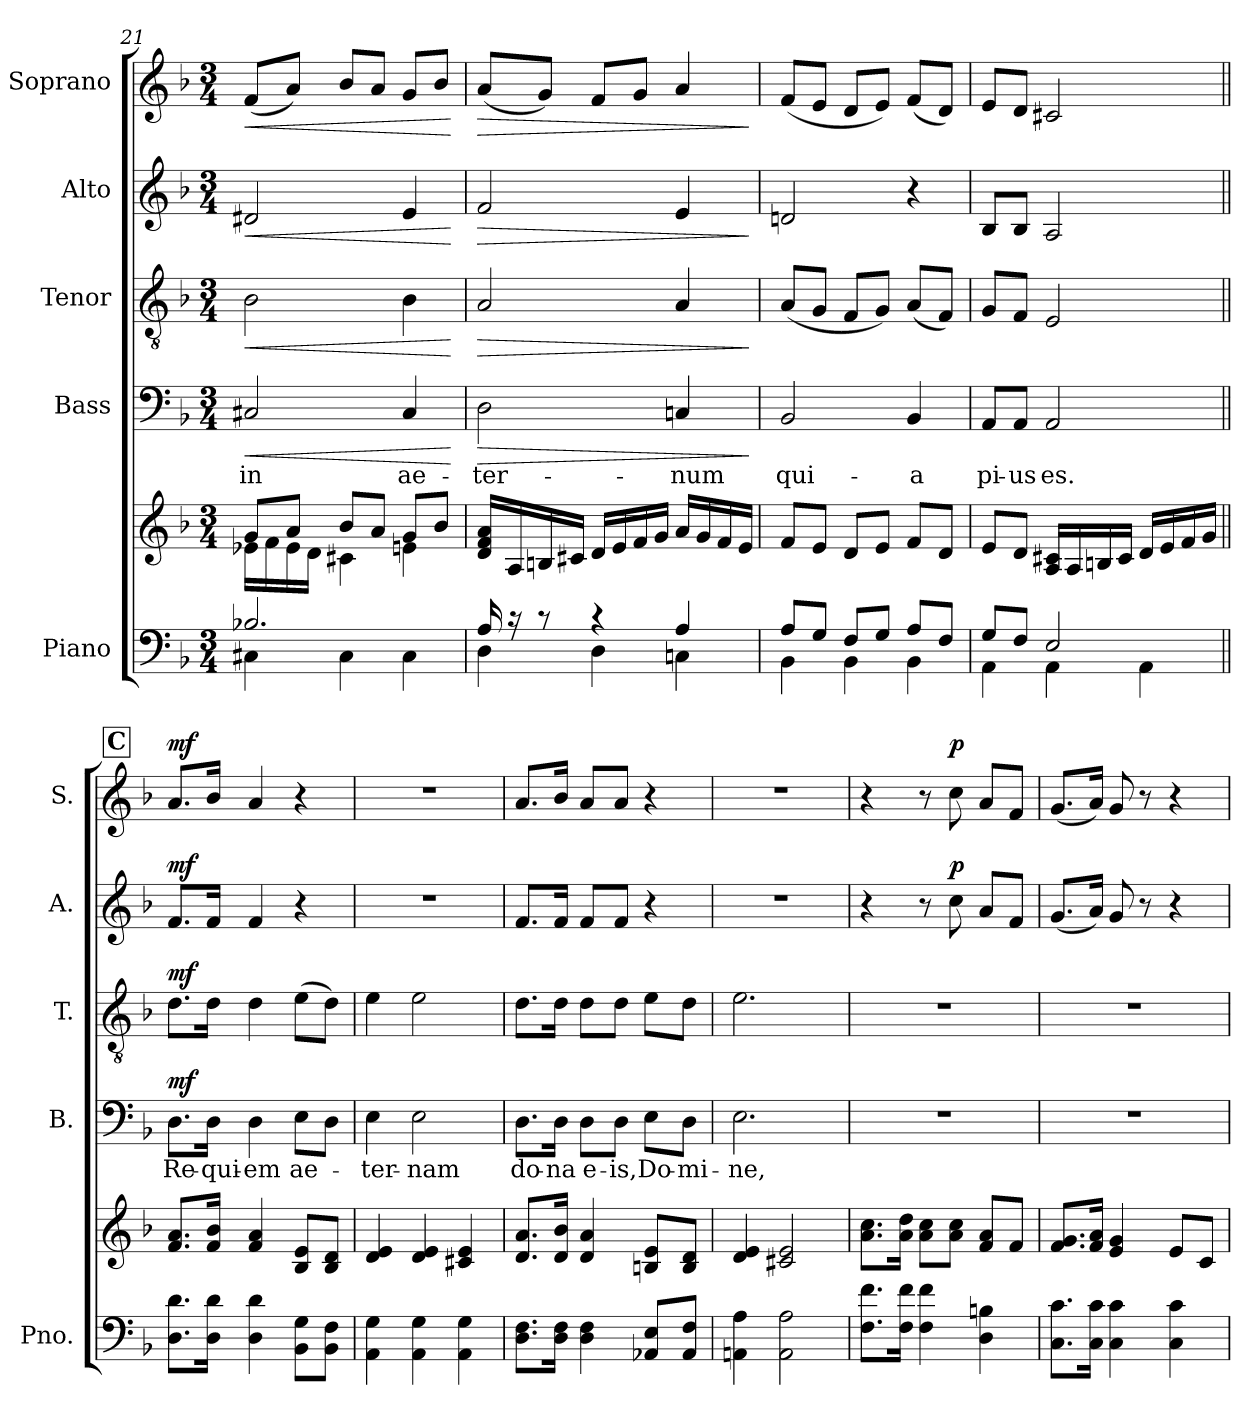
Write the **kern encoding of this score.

**kern	**kern	**kern	**text	**dynam	**kern	**dynam	**kern	**dynam	**kern	**dynam
*part5	*part5	*part4	*part4	*part4	*part3	*part3	*part2	*part2	*part1	*part1
*staff6	*staff5	*staff4	*staff4	*staff4	*staff3	*staff3	*staff2	*staff2	*staff1	*staff1
*I"Piano	*	*I"Bass	*	*	*I"Tenor	*	*I"Alto	*	*I"Soprano	*
*I'Pno.	*	*I'B.	*	*	*I'T.	*	*I'A.	*	*I'S.	*
!!LO:LB:g=z
*clefF4	*clefG2	*clefF4	*	*	*clefGv2	*	*clefG2	*	*clefG2	*
*k[b-]	*k[b-]	*k[b-]	*	*	*k[b-]	*	*k[b-]	*	*k[b-]	*
*M3/4	*M3/4	*M3/4	*	*	*M3/4	*	*M3/4	*	*M3/4	*
=21	=21	=21	=21	=21	=21	=21	=21	=21	=21	=21
*^	*^	*	*	*	*	*	*	*	*	*
!	!	!	!	!	!LO:LY:b	!LO:HP:b	!	!LO:HP:b	!	!LO:HP:b	!	!LO:HP:b
2.B-X/	4C#X\	8g/L	16e-X\LL	2C#X/	in	<	2B-\	<	2d#X/	<	(<8f/L	<
.	.	.	16f\	.	.	.	.	.	.	.	.	.
.	.	8a/J	16e-\	.	.	.	.	.	.	.	8a/J)	.
.	.	.	16d\JJ	.	.	.	.	.	.	.	.	.
.	4C#\	8b-/L	4c#X\	.	.	.	.	.	.	.	8b-/L	.
.	.	8a/J	.	.	.	.	.	.	.	.	8a/J	.
!	!	!	!	!	!LO:LY:b	!	!	!	!	!	!	!
.	4C#\	8g/L	4en\	4C#/	ae-	.	4B-\	.	4e/	.	8g/L	.
.	.	8b-/J	.	.	.	.	.	.	.	.	8b-/J	.
*v	*v	*	*	*	*	*	*	*	*	*	*	*
*	*v	*v	*	*	*	*	*	*	*	*	*
.	.	.	.	[	.	[	.	[	.	[
=22	=22	=22	=22	=22	=22	=22	=22	=22	=22	=22
*^	*	*	*	*	*	*	*	*	*	*
!	!	!	!	!LO:LY:b	!LO:HP:b	!	!LO:HP:b	!	!LO:HP:b	!	!LO:HP:b
16A/	4D\	16d/ 16f/ 16a/LL	2D\	-ter-	>	2A/	>	2f/	>	(<8a/L	>
16r	.	16A/	.	.	.	.	.	.	.	.	.
8r	.	16Bn/	.	.	.	.	.	.	.	8g/J)	.
.	.	16c#X/JJ	.	.	.	.	.	.	.	.	.
4r	4D\	16d/LL	.	.	.	.	.	.	.	8f/L	.
.	.	16e/	.	.	.	.	.	.	.	.	.
.	.	16f/	.	.	.	.	.	.	.	8g/J	.
.	.	16g/JJ	.	.	.	.	.	.	.	.	.
!	!	!	!	!LO:LY:b	!	!	!	!	!	!	!
4A/	4Cn\	16a/LL	4Cn/	-num	.	4A/	.	4e/	.	4a/	.
.	.	16g/	.	.	.	.	.	.	.	.	.
.	.	16f/	.	.	.	.	.	.	.	.	.
.	.	16e/JJ	.	.	.	.	.	.	.	.	.
*v	*v	*	*	*	*	*	*	*	*	*	*
.	.	.	.	]	.	]	.	]	.	]
=23	=23	=23	=23	=23	=23	=23	=23	=23	=23	=23
*^	*	*	*	*	*	*	*	*	*	*
!	!	!	!	!LO:LY:b	!	!	!	!	!	!	!
8A/L	4BB-\	8f/L	2BB-/	qui-	.	(<8A/L	.	2dn/	.	(<8f/L	.
8G/J	.	8e/J	.	.	.	8G/J	.	.	.	8e/J	.
8F/L	4BB-\	8d/L	.	.	.	8F/L	.	.	.	8d/L	.
8G/J	.	8e/J	.	.	.	8G/J)	.	.	.	8e/J)	.
!	!	!	!	!LO:LY:b	!	!	!	!	!	!	!
8A/L	4BB-\	8f/L	4BB-/	-a	.	(<8A/L	.	4r	.	(<8f/L	.
8F/J	.	8d/J	.	.	.	8F/J)	.	.	.	8d/J)	.
=24	=24	=24	=24	=24	=24	=24	=24	=24	=24	=24	=24
!	!	!	!	!LO:LY:b	!	!	!	!	!	!	!
8G/L	4AA\	8e/L	8AA/L	pi-	.	8G/L	.	8B-/L	.	8e/L	.
!	!	!	!	!LO:LY:b	!	!	!	!	!	!	!
8F/J	.	8d/J	8AA/J	-us	.	8F/J	.	8B-/J	.	8d/J	.
!	!	!	!	!LO:LY:b	!	!	!	!	!	!	!
2E/	4AA\	16A/ 16c#X/LL	2AA/	es.	.	2E/	.	2A/	.	2c#X/	.
.	.	16A/	.	.	.	.	.	.	.	.	.
.	.	16Bn/	.	.	.	.	.	.	.	.	.
.	.	16c#/JJ	.	.	.	.	.	.	.	.	.
.	4AA\	16d/LL	.	.	.	.	.	.	.	.	.
.	.	16e/	.	.	.	.	.	.	.	.	.
.	.	16f/	.	.	.	.	.	.	.	.	.
.	.	16g/JJ	.	.	.	.	.	.	.	.	.
*v	*v	*	*	*	*	*	*	*	*	*	*
!!LO:PB:g=z
!!LO:REH:place=s1:a:B:fs=14:t=C
=25||	=25||	=25||	=25||	=25||	=25||	=25||	=25||	=25||	=25||	=25||
!	!	!	!LO:LY:b	!LO:DY:a	!	!LO:DY:a	!	!LO:DY:a	!	!LO:DY:a
8.D\ 8.d\L	8.f/ 8.a/L	8.D\L	Re-	mf	8.d\L	mf	8.f/L	mf	8.a/L	mf
!	!	!	!LO:LY:b	!	!	!	!	!	!	!
16D\ 16d\Jk	16f/ 16b-/Jk	16D\Jk	-qui-	.	16d\Jk	.	16f/Jk	.	16b-/Jk	.
!	!	!	!LO:LY:b	!	!	!	!	!	!	!
4D\ 4d\	4f/ 4a/	4D\	-em	.	4d\	.	4f/	.	4a/	.
!	!	!	!LO:LY:b	!	!	!	!	!	!	!
8BB-\ 8G\L	8B-/ 8e/L	8E\L	ae-	.	(>8e\L	.	4r	.	4r	.
8BB-\ 8F\J	8B-/ 8d/J	8D\J	.	.	8d\J)	.	.	.	.	.
=26	=26	=26	=26	=26	=26	=26	=26	=26	=26	=26
!	!	!	!LO:LY:b	!	!	!	!	!	!	!
4AA\ 4G\	4d/ 4e/	4E\	-ter-	.	4e\	.	2.r	.	2.r	.
!	!	!	!LO:LY:b	!	!	!	!	!	!	!
4AA\ 4G\	4d/ 4e/	2E\	-nam	.	2e\	.	.	.	.	.
4AA\ 4G\	4c#X/ 4e/	.	.	.	.	.	.	.	.	.
=27	=27	=27	=27	=27	=27	=27	=27	=27	=27	=27
!	!	!	!LO:LY:b	!	!	!	!	!	!	!
8.D\ 8.F\L	8.d/ 8.a/L	8.D\L	do-	.	8.d\L	.	8.f/L	.	8.a/L	.
!	!	!	!LO:LY:b	!	!	!	!	!	!	!
16D\ 16F\Jk	16d/ 16b-/Jk	16D\Jk	-na	.	16d\Jk	.	16f/Jk	.	16b-/Jk	.
!	!	!	!LO:LY:b	!	!	!	!	!	!	!
4D\ 4F\	4d/ 4a/	8D\L	e-	.	8d\L	.	8f/L	.	8a/L	.
!	!	!	!LO:LY:b	!	!	!	!	!	!	!
.	.	8D\J	-is,	.	8d\J	.	8f/J	.	8a/J	.
!	!	!	!LO:LY:b	!	!	!	!	!	!	!
8AA-X/ 8E/L	8Bn/ 8e/L	8E\L	Do-	.	8e\L	.	4r	.	4r	.
!	!	!	!LO:LY:b	!	!	!	!	!	!	!
8AA-/ 8F/J	8B/ 8d/J	8D\J	-mi-	.	8d\J	.	.	.	.	.
=28	=28	=28	=28	=28	=28	=28	=28	=28	=28	=28
!	!	!	!LO:LY:b	!	!	!	!	!	!	!
4AAn\ 4A\	4d/ 4e/	2.E\	-ne,	.	2.e\	.	2.r	.	2.r	.
2AA\ 2A\	2c#X/ 2e/	.	.	.	.	.	.	.	.	.
=29	=29	=29	=29	=29	=29	=29	=29	=29	=29	=29
8.F\ 8.f\L	8.a\ 8.cc\L	2.r	.	.	2.r	.	4r	.	4r	.
16F\ 16f\Jk	16a\ 16dd\Jk	.	.	.	.	.	.	.	.	.
4F\ 4f\	8a\ 8cc\L	.	.	.	.	.	8r	.	8r	.
!	!	!	!	!	!	!	!	!LO:DY:a	!	!LO:DY:a
.	8a\ 8cc\J	.	.	.	.	.	8cc\	p	8cc\	p
4D\ 4Bn\	8f/ 8a/L	.	.	.	.	.	8a/L	.	8a/L	.
.	8f/J	.	.	.	.	.	8f/J	.	8f/J	.
=30	=30	=30	=30	=30	=30	=30	=30	=30	=30	=30
8.C\ 8.c\L	8.f/ 8.g/L	2.r	.	.	2.r	.	(<8.g/L	.	(<8.g/L	.
16C\ 16c\Jk	16f/ 16a/Jk	.	.	.	.	.	16a/Jk)	.	16a/Jk)	.
4C\ 4c\	4e/ 4g/	.	.	.	.	.	8g/	.	8g/	.
.	.	.	.	.	.	.	8r	.	8r	.
4C\ 4c\	8e/L	.	.	.	.	.	4r	.	4r	.
.	8c/J	.	.	.	.	.	.	.	.	.
=	=	=	=	=	=	=	=	=	=	=
*-	*-	*-	*-	*-	*-	*-	*-	*-	*-	*-
